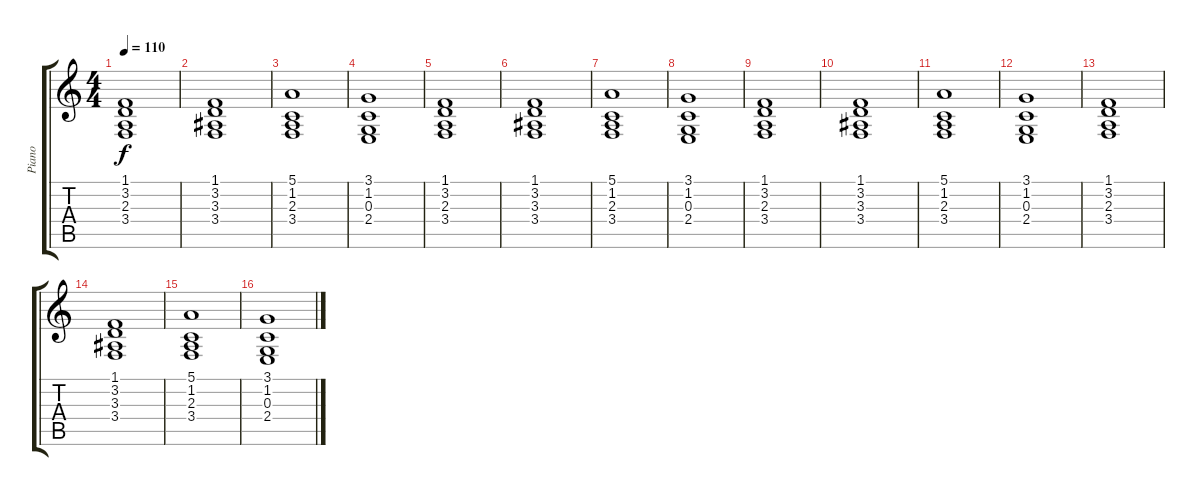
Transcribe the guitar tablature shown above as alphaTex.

\track ("Piano" "Piano") {instrument electricgrandpiano}
\staff {score tabs}
\tuning (E4 B3 G3 D3 A2 E2) {hide}
\ts (4 4)
\tempo 110
\clef g2
\ks c
(1.1 3.2 2.3 3.4).1{dy f} |
(1.1 3.2 3.3 3.4).1 |
(5.1 1.2 2.3 3.4).1 |
(3.1 1.2 0.3 2.4).1 |
(1.1 3.2 2.3 3.4).1 |
(1.1 3.2 3.3 3.4).1 |
(5.1 1.2 2.3 3.4).1 |
(3.1 1.2 0.3 2.4).1 |
(1.1 3.2 2.3 3.4).1 |
(1.1 3.2 3.3 3.4).1 |
(5.1 1.2 2.3 3.4).1 |
(3.1 1.2 0.3 2.4).1 |
(1.1 3.2 2.3 3.4).1 |
(1.1 3.2 3.3 3.4).1 |
(5.1 1.2 2.3 3.4).1 |
(3.1 1.2 0.3 2.4).1
